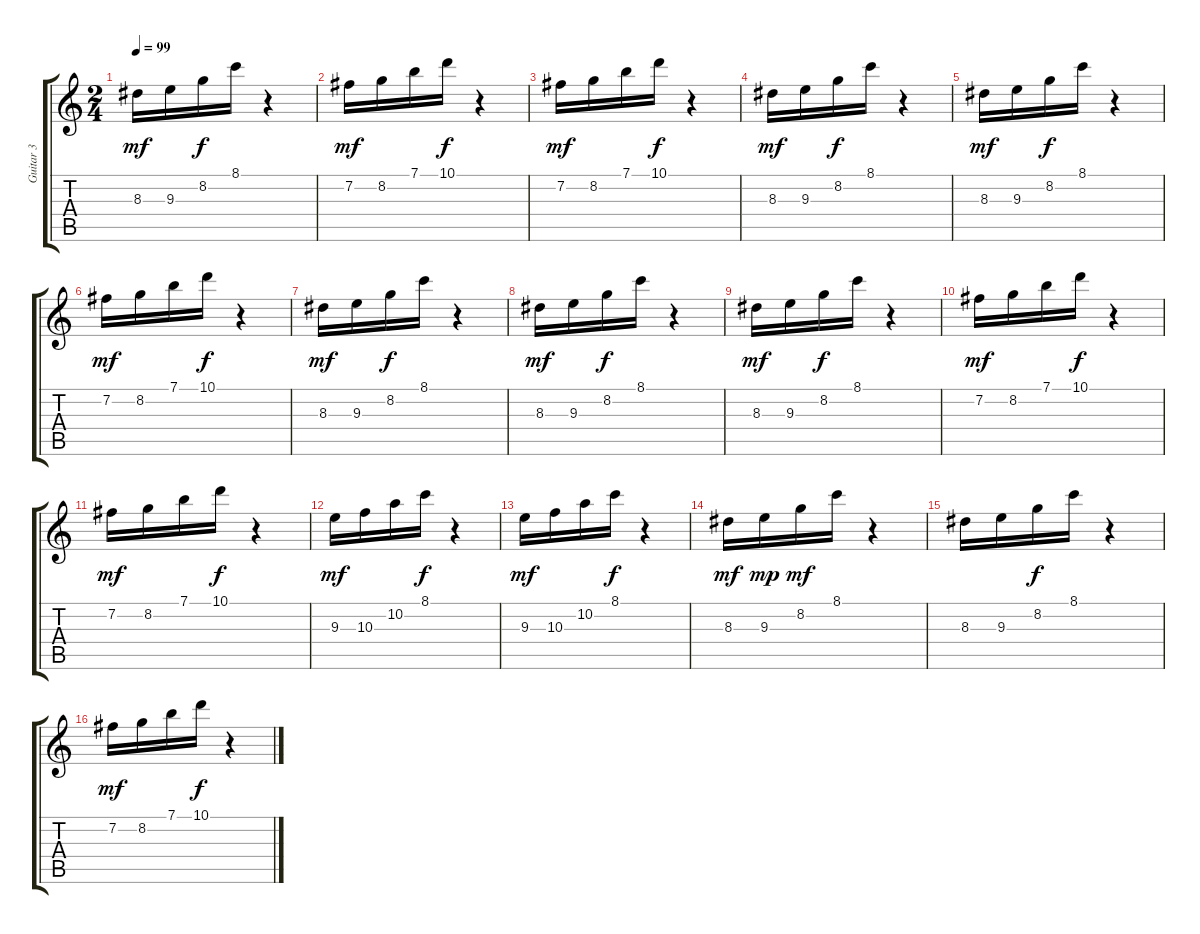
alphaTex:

\track ("Guitar 3" "Guitar 3") {instrument acousticguitarsteel}
\staff {score tabs}
\tuning (E4 B3 G3 D3 A2 E2) {hide}
\ts (2 4)
\tempo 99
\clef g2
\ks c
8.3.16{dy mf} 9.3.16 8.2.16{dy f} 8.1.16 r.4 |
7.2.16{dy mf} 8.2.16 7.1.16 10.1.16{dy f} r.4 |
7.2.16{dy mf} 8.2.16 7.1.16 10.1.16{dy f} r.4 |
8.3.16{dy mf} 9.3.16 8.2.16{dy f} 8.1.16 r.4 |
8.3.16{dy mf} 9.3.16 8.2.16{dy f} 8.1.16 r.4 |
7.2.16{dy mf} 8.2.16 7.1.16 10.1.16{dy f} r.4 |
8.3.16{dy mf} 9.3.16 8.2.16{dy f} 8.1.16 r.4 |
8.3.16{dy mf} 9.3.16 8.2.16{dy f} 8.1.16 r.4 |
8.3.16{dy mf} 9.3.16 8.2.16{dy f} 8.1.16 r.4 |
7.2.16{dy mf} 8.2.16 7.1.16 10.1.16{dy f} r.4 |
7.2.16{dy mf} 8.2.16 7.1.16 10.1.16{dy f} r.4 |
9.3.16{dy mf} 10.3.16 10.2.16 8.1.16{dy f} r.4 |
9.3.16{dy mf} 10.3.16 10.2.16 8.1.16{dy f} r.4 |
8.3.16{dy mf} 9.3.16{dy mp} 8.2.16{dy mf} 8.1.16 r.4 |
8.3.16 9.3.16 8.2.16{dy f} 8.1.16 r.4 |
7.2.16{dy mf} 8.2.16 7.1.16 10.1.16{dy f} r.4
